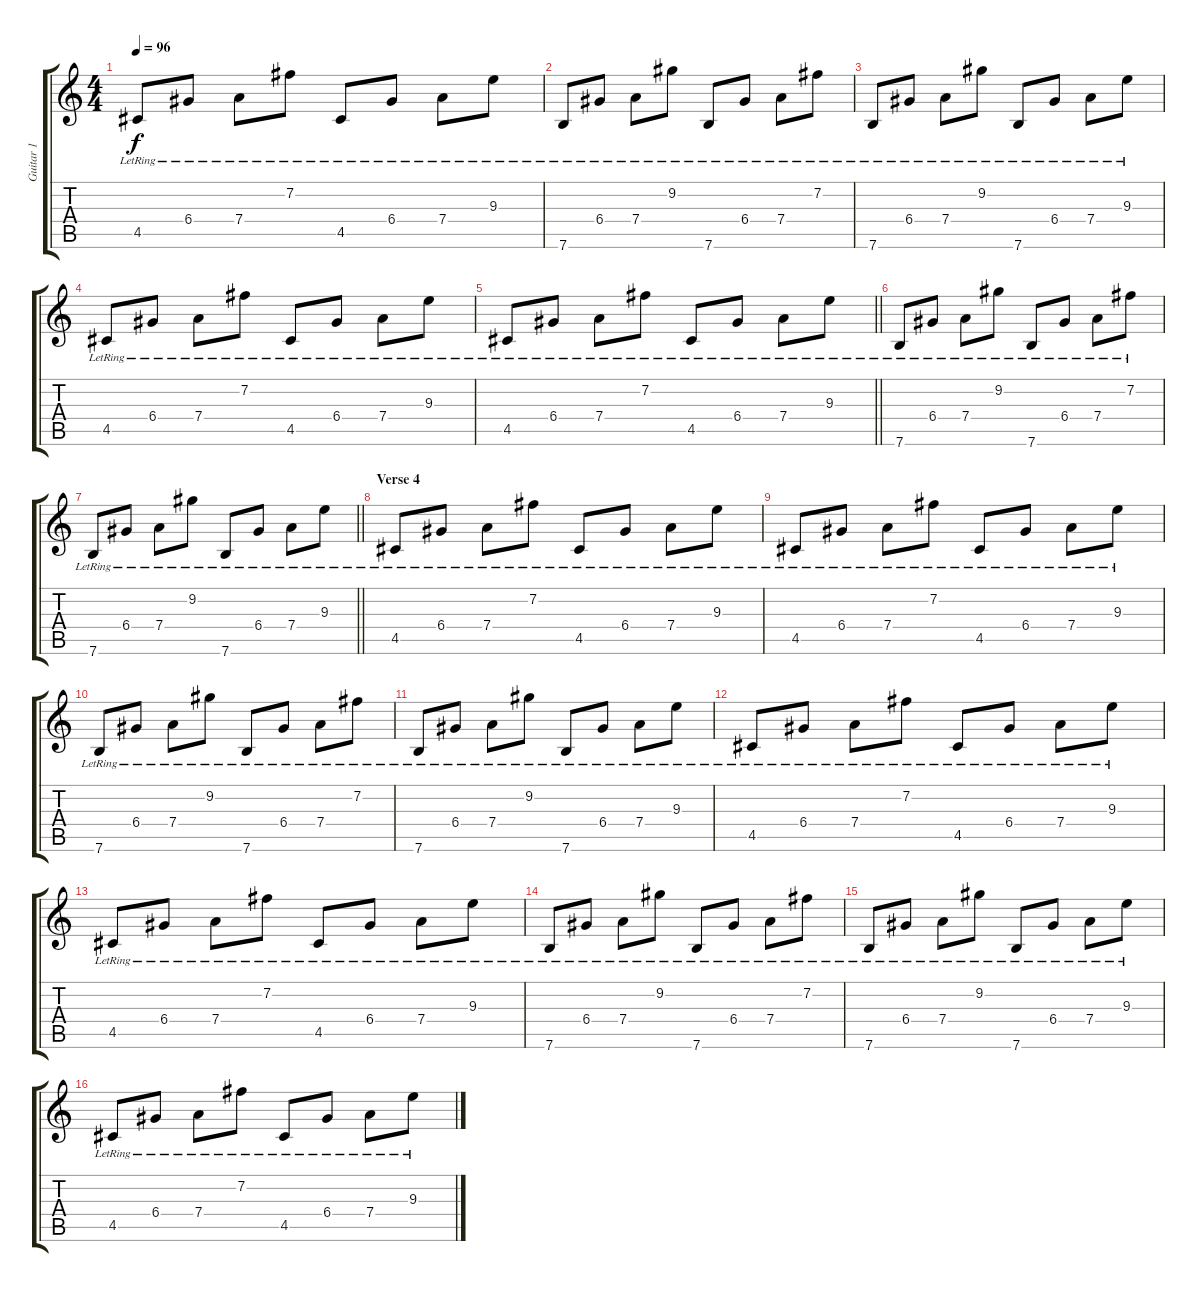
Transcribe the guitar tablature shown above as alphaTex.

\track ("Guitar 1" "Guitar 1") {instrument acousticguitarnylon}
\staff {score tabs}
\tuning (E4 B3 G3 D3 A2 E2) {hide}
\ts (4 4)
\tempo 96
\clef g2
\ks c
4.5{lr}.8{dy f} 6.4{lr}.8 7.4{lr}.8 7.2{lr}.8 4.5{lr}.8 6.4{lr}.8 7.4{lr}.8 9.3{lr}.8 |
7.6{lr}.8 6.4{lr}.8 7.4{lr}.8 9.2{lr}.8 7.6{lr}.8 6.4{lr}.8 7.4{lr}.8 7.2{lr}.8 |
7.6{lr}.8 6.4{lr}.8 7.4{lr}.8 9.2{lr}.8 7.6{lr}.8 6.4{lr}.8 7.4{lr}.8 9.3{lr}.8 |
4.5{lr}.8 6.4{lr}.8 7.4{lr}.8 7.2{lr}.8 4.5{lr}.8 6.4{lr}.8 7.4{lr}.8 9.3{lr}.8 |
\barLineRight lightlight
4.5{lr}.8 6.4{lr}.8 7.4{lr}.8 7.2{lr}.8 4.5{lr}.8 6.4{lr}.8 7.4{lr}.8 9.3{lr}.8 |
7.6{lr}.8 6.4{lr}.8 7.4{lr}.8 9.2{lr}.8 7.6{lr}.8 6.4{lr}.8 7.4{lr}.8 7.2{lr}.8 |
\barLineRight lightlight
7.6{lr}.8 6.4{lr}.8 7.4{lr}.8 9.2{lr}.8 7.6{lr}.8 6.4{lr}.8 7.4{lr}.8 9.3{lr}.8 |
\section ("" "Verse 4")
4.5{lr}.8 6.4{lr}.8 7.4{lr}.8 7.2{lr}.8 4.5{lr}.8 6.4{lr}.8 7.4{lr}.8 9.3{lr}.8 |
4.5{lr}.8 6.4{lr}.8 7.4{lr}.8 7.2{lr}.8 4.5{lr}.8 6.4{lr}.8 7.4{lr}.8 9.3{lr}.8 |
7.6{lr}.8 6.4{lr}.8 7.4{lr}.8 9.2{lr}.8 7.6{lr}.8 6.4{lr}.8 7.4{lr}.8 7.2{lr}.8 |
7.6{lr}.8 6.4{lr}.8 7.4{lr}.8 9.2{lr}.8 7.6{lr}.8 6.4{lr}.8 7.4{lr}.8 9.3{lr}.8 |
4.5{lr}.8 6.4{lr}.8 7.4{lr}.8 7.2{lr}.8 4.5{lr}.8 6.4{lr}.8 7.4{lr}.8 9.3{lr}.8 |
4.5{lr}.8 6.4{lr}.8 7.4{lr}.8 7.2{lr}.8 4.5{lr}.8 6.4{lr}.8 7.4{lr}.8 9.3{lr}.8 |
7.6{lr}.8 6.4{lr}.8 7.4{lr}.8 9.2{lr}.8 7.6{lr}.8 6.4{lr}.8 7.4{lr}.8 7.2{lr}.8 |
7.6{lr}.8 6.4{lr}.8 7.4{lr}.8 9.2{lr}.8 7.6{lr}.8 6.4{lr}.8 7.4{lr}.8 9.3{lr}.8 |
4.5{lr}.8 6.4{lr}.8 7.4{lr}.8 7.2{lr}.8 4.5{lr}.8 6.4{lr}.8 7.4{lr}.8 9.3{lr}.8
